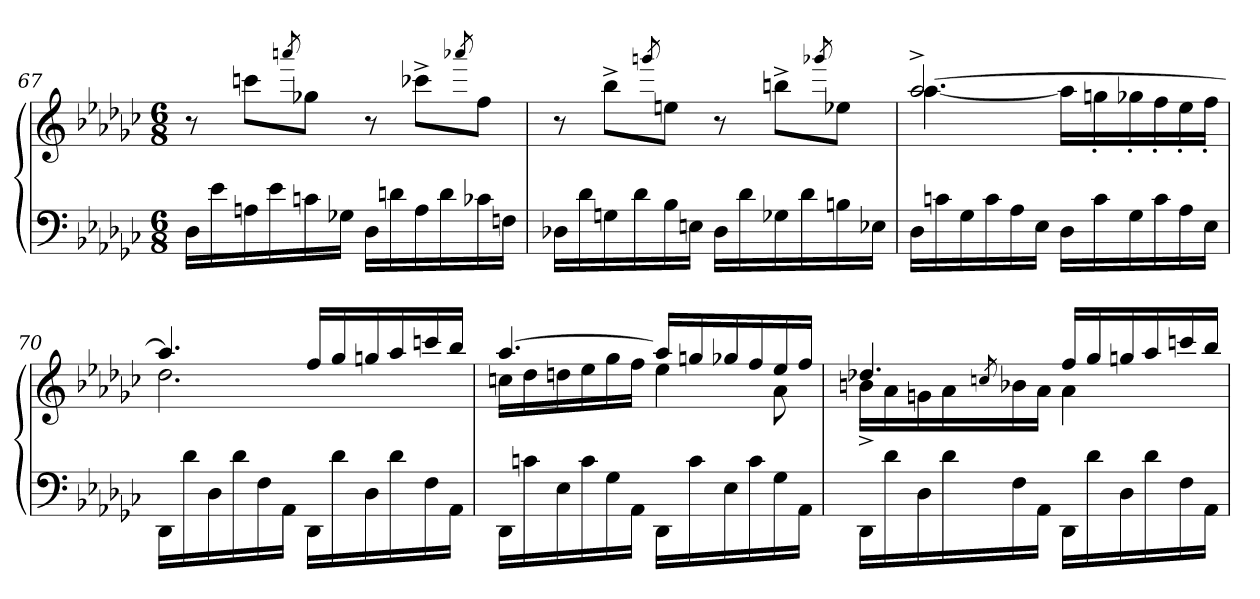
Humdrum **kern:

**kern	**kern
*part2	*part1
*staff2	*staff1
*clefF4	*clefG2
*k[b-e-a-d-g-c-]	*k[b-e-a-d-g-c-]
*M6/8	*M6/8
=67	=67
16D-LL	8r
16e-	.
16An	8cccn\L
16e-	.
.	8qaaan/
16cn	8gg-XJ
16G-XJJ	.
16D-LL	8r
16dn	.
16A	8ccc-X^>\L
16d	.
.	8qaaa-X/
16c-X	8ffJ
16FnJJ	.
=68	=68
16D-XLL	8r
16d-	.
16Gn	8bb-^>\L
16d-	.
.	8qgggn/
16B-	8eenJ
16EnJJ	.
16D-LL	8r
16d-	.
16G-X	8bbn^>\L
16d-	.
.	8qggg-X/
16Bn	8ee-XJ
16E-XJJ	.
=69	=69
*	*^
16D-LL	[2.aa-^>	[4.aa-
16cn	.	.
16G-	.	.
16c	.	.
16A-	.	.
16E-JJ	.	.
16D-LL	.	16aa-LL]
16c	.	16ggn'>
16G-	.	16gg-X'>
16c	.	16ff'>
16A-	.	16ee-'>
16E-JJ	.	16ff'>JJ
=70	=70	=70
16DD-LL	4.aa-]	2.dd-
16d-	.	.
16D-	.	.
16d-	.	.
16F	.	.
16AA-JJ	.	.
16DD-LL	16ffLL	.
16d-	16gg-	.
16D-	16ggn	.
16d-	16aa-	.
16F	16cccn	.
16AA-JJ	16bb-JJ	.
=71	=71	=71
16DD-LL	[4.aa-	16ccnLL
16cn	.	16dd-
16E-	.	16ddn
16c	.	16ee-
16G-	.	16gg-
16AA-JJ	.	16ffJJ
16DD-LL	16aa-LL]	4ee-
16c	16ggn	.
16E-	16gg-X	.
16c	16ff	.
16G-	16ee-	8a-
16AA-JJ	16ffJJ	.
=72	=72	=72
16DD-LL	4.dd-X	16bn^>LL
16d-	.	16a-
16D-	.	16gn
16d-	.	16a-
.	.	8qcc/
16F	.	16b-X
16AA-JJ	.	16a-JJ
16DD-LL	16ffLL	4a-
16d-	16gg-	.
16D-	16ggn	.
16d-	16aa-	.
16F	16cccn	8ryy
16AA-JJ	16bb-JJ	.
*	*v	*v
=	=
*-	*-
